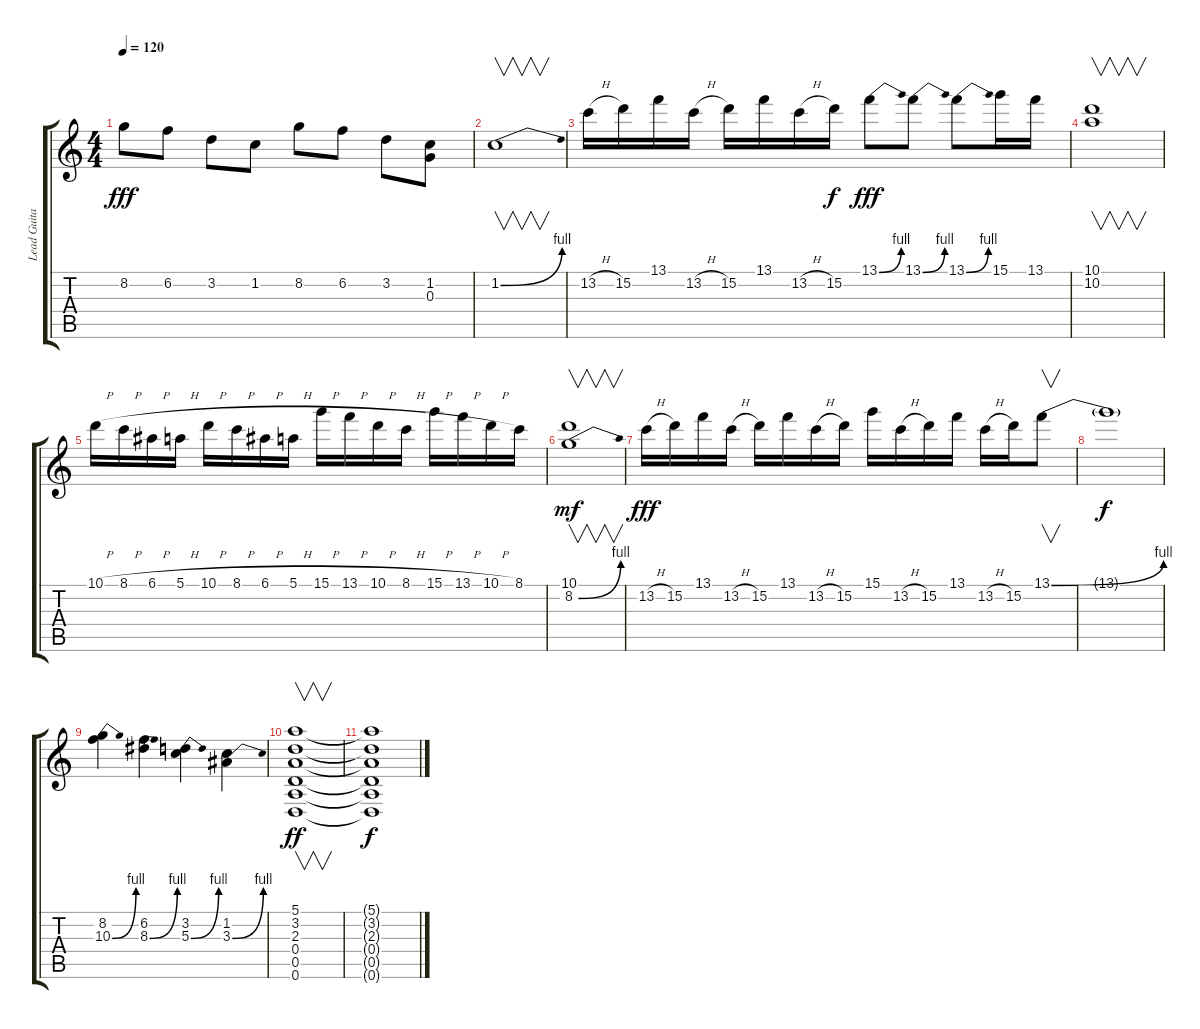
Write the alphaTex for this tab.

\track ("Lead Guitar - Stephen" "Lead Guita") {instrument overdrivenguitar}
\staff {score tabs}
\tuning (E4 B3 G3 D3 A2 D2) {hide}
\ts (4 4)
\tempo 120
\clef g2
\ks c
8.2.8{dy fff} 6.2.8 3.2.8 1.2.8 8.2.8 6.2.8 3.2.8 (1.2 0.3).8 |
1.2{be (bend 0 0 60 4)}.1{v} |
13.2{h}.16 15.2.16 13.1.16 13.2{h}.16 15.2.16 13.1.16 13.2{h}.16 15.2.16{dy f} 13.1{be (bend 0 0 60 4)}.8{dy fff} 13.1{be (bend 0 0 60 4)}.8 13.1{be (bend 0 0 60 4)}.8 15.1.16 13.1.16 |
(10.1 10.2).1{v} |
10.1{h}.16 8.1{h}.16 6.1{h}.16 5.1{h}.16 10.1{h}.16 8.1{h}.16 6.1{h}.16 5.1{h}.16 15.1{h}.16 13.1{h}.16 10.1{h}.16 8.1{h}.16 15.1{h}.16 13.1{h}.16 10.1{h}.16 8.1.16 |
(10.1 8.2{be (bend 0 0 60 4)}).1{v dy mf} |
13.2{h}.16{dy fff} 15.2.16 13.1.16 13.2{h}.16 15.2.16 13.1.16 13.2{h}.16 15.2.16 15.1.16 13.2{h}.16 15.2.16 13.1.16 13.2{h}.16 15.2.16 13.1{be (bend 0 0 60 4)}.8{v} |
13.1{t}.1{dy f} |
(8.2 10.3{be (bend 0 0 60 4)}).4 (6.2 8.3{be (bend 0 0 60 4)}).4 (3.2 5.3{be (bend 0 0 60 4)}).4 (1.2 3.3{be (bend 0 0 60 4)}).4 |
(5.1 3.2 2.3 0.4 0.5 0.6).1{v dy ff} |
(5.1{t} 3.2{t} 2.3{t} 0.4{t} 0.5{t} 0.6{t}).1{dy f}
